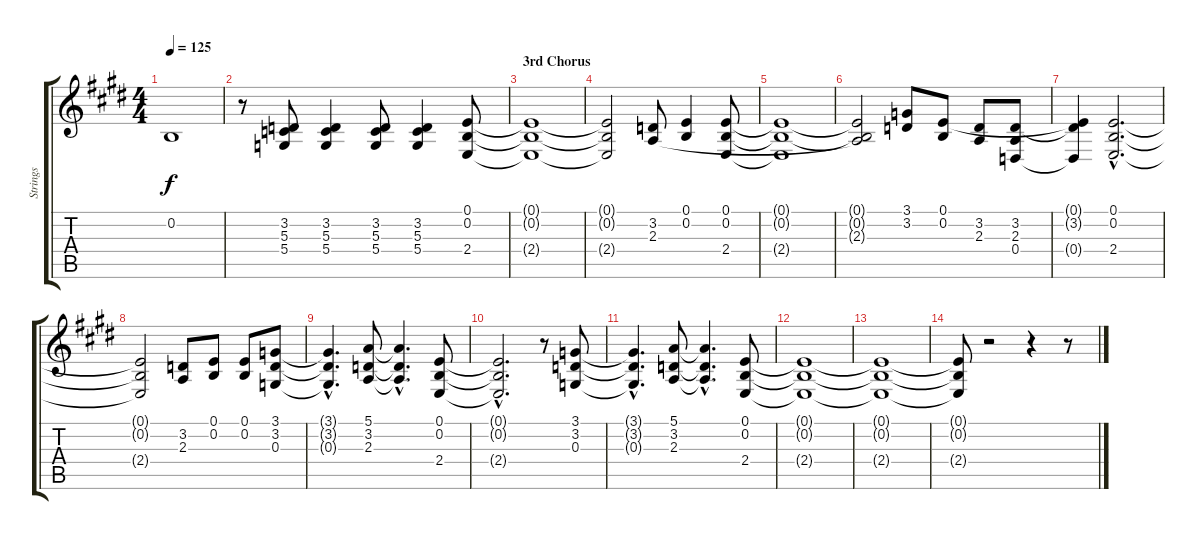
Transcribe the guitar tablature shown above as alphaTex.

\track ("Strings" "Strings") {instrument stringensemble1}
\staff {score tabs}
\tuning (E4 B3 G3 D3 A2 E2) {hide}
\ts (4 4)
\tempo 125
\clef g2
\ks e
0.2{t}.1{dy f} |
r.8 (3.2 5.3 5.4).8 (3.2 5.3 5.4).4 (3.2 5.3 5.4).8 (3.2 5.3 5.4).4 (0.1 0.2 2.4).8 |
\section ("" "3rd Chorus")
(0.1{t} 0.2{t} 2.4{t}).1 |
(0.1{t} 0.2{t} 2.4{t}).2 (3.2 2.3).8 (0.1 0.2).4 (0.1 0.2 2.4).8 |
(0.1{t} 0.2{t} 2.4{t}).1 |
(0.1{t} 0.2{t} 2.3{t}).2 (3.1 3.2).8 (0.1 0.2).8 (3.2 2.3).8 (3.2 2.3 0.4).8 |
(0.1{t} 3.2{t} 0.4{t}).4 (0.1{hac} 0.2{hac} 2.4{hac}).2{d} |
(0.1{t} 0.2{t} 2.4{t}).2 (3.2 2.3).8 (0.1 0.2).8 (0.1 0.2).8 (3.1 3.2 0.3).8 |
(3.1{hac t} 3.2{hac t} 0.3{hac t}).4{d} (5.1 3.2 2.3).8 (5.1{hac t} 3.2{hac t} 2.3{hac t}).4{d} (0.1 0.2 2.4).8 |
(0.1{hac t} 0.2{hac t} 2.4{hac t}).2{d} r.8 (3.1 3.2 0.3).8 |
(3.1{hac t} 3.2{hac t} 0.3{hac t}).4{d} (5.1 3.2 2.3).8 (5.1{hac t} 3.2{hac t} 2.3{hac t}).4{d} (0.1 0.2 2.4).8 |
(0.1{t} 0.2{t} 2.4{t}).1 |
(0.1{t} 0.2{t} 2.4{t}).1 |
(0.1{t} 0.2{t} 2.4{t}).8 r.2 r.4 r.8
